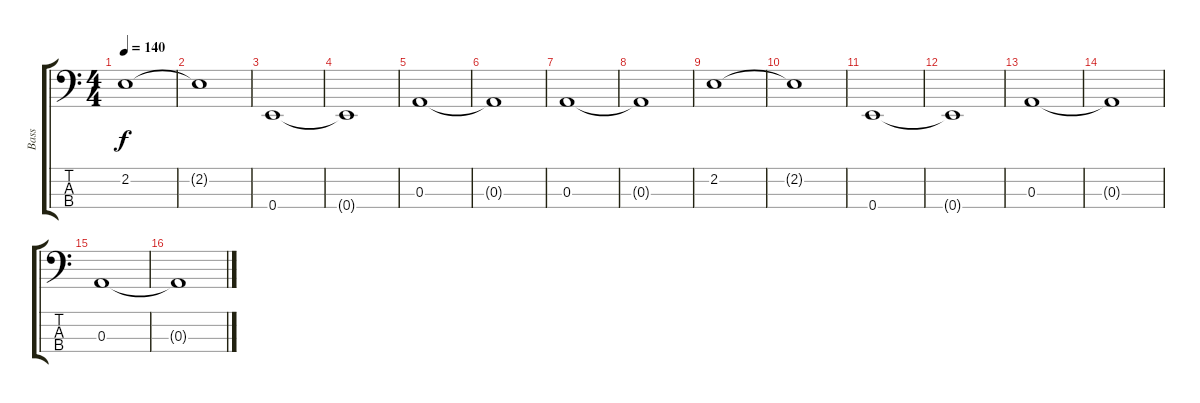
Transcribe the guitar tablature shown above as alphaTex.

\track ("Bass" "Bass") {instrument electricbassfinger}
\staff {score tabs}
\tuning (G2 D2 A1 E1) {hide}
\ts (4 4)
\tempo 140
\clef f4
\ks c
2.2.1{dy f} |
2.2{t}.1 |
0.4.1 |
0.4{t}.1 |
0.3.1 |
0.3{t}.1 |
0.3.1 |
0.3{t}.1 |
2.2.1 |
2.2{t}.1 |
0.4.1 |
0.4{t}.1 |
0.3.1 |
0.3{t}.1 |
0.3.1 |
0.3{t}.1
